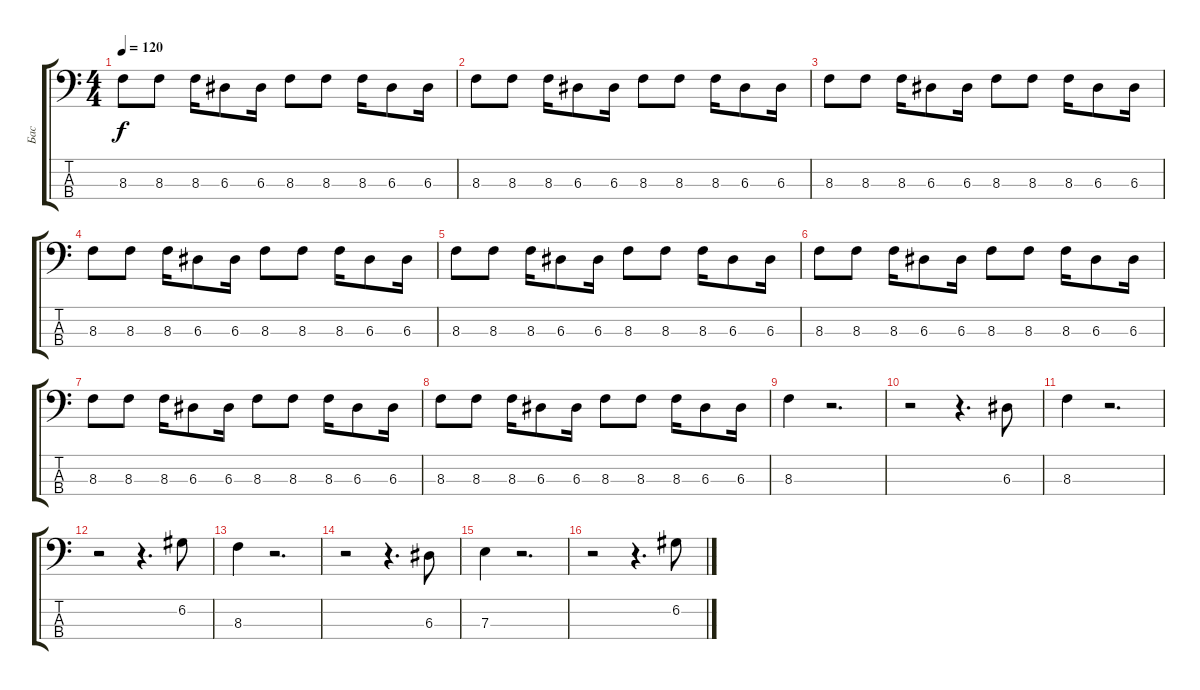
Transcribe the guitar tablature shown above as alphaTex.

\track ("Бас" "Бас") {instrument electricbassfinger}
\staff {score tabs}
\tuning (G2 D2 A1 E1) {hide}
\ts (4 4)
\tempo 120
\clef f4
\ks c
8.3.8{dy f} 8.3.8 8.3.16 6.3.8 6.3.16 8.3.8 8.3.8 8.3.16 6.3.8 6.3.16 |
8.3.8 8.3.8 8.3.16 6.3.8 6.3.16 8.3.8 8.3.8 8.3.16 6.3.8 6.3.16 |
8.3.8 8.3.8 8.3.16 6.3.8 6.3.16 8.3.8 8.3.8 8.3.16 6.3.8 6.3.16 |
8.3.8 8.3.8 8.3.16 6.3.8 6.3.16 8.3.8 8.3.8 8.3.16 6.3.8 6.3.16 |
8.3.8 8.3.8 8.3.16 6.3.8 6.3.16 8.3.8 8.3.8 8.3.16 6.3.8 6.3.16 |
8.3.8 8.3.8 8.3.16 6.3.8 6.3.16 8.3.8 8.3.8 8.3.16 6.3.8 6.3.16 |
8.3.8 8.3.8 8.3.16 6.3.8 6.3.16 8.3.8 8.3.8 8.3.16 6.3.8 6.3.16 |
8.3.8 8.3.8 8.3.16 6.3.8 6.3.16 8.3.8 8.3.8 8.3.16 6.3.8 6.3.16 |
8.3.4 r.2{d} |
r.2 r.4{d} 6.3.8 |
8.3.4 r.2{d} |
r.2 r.4{d} 6.2.8 |
8.3.4 r.2{d} |
r.2 r.4{d} 6.3.8 |
7.3.4 r.2{d} |
r.2 r.4{d} 6.2.8
